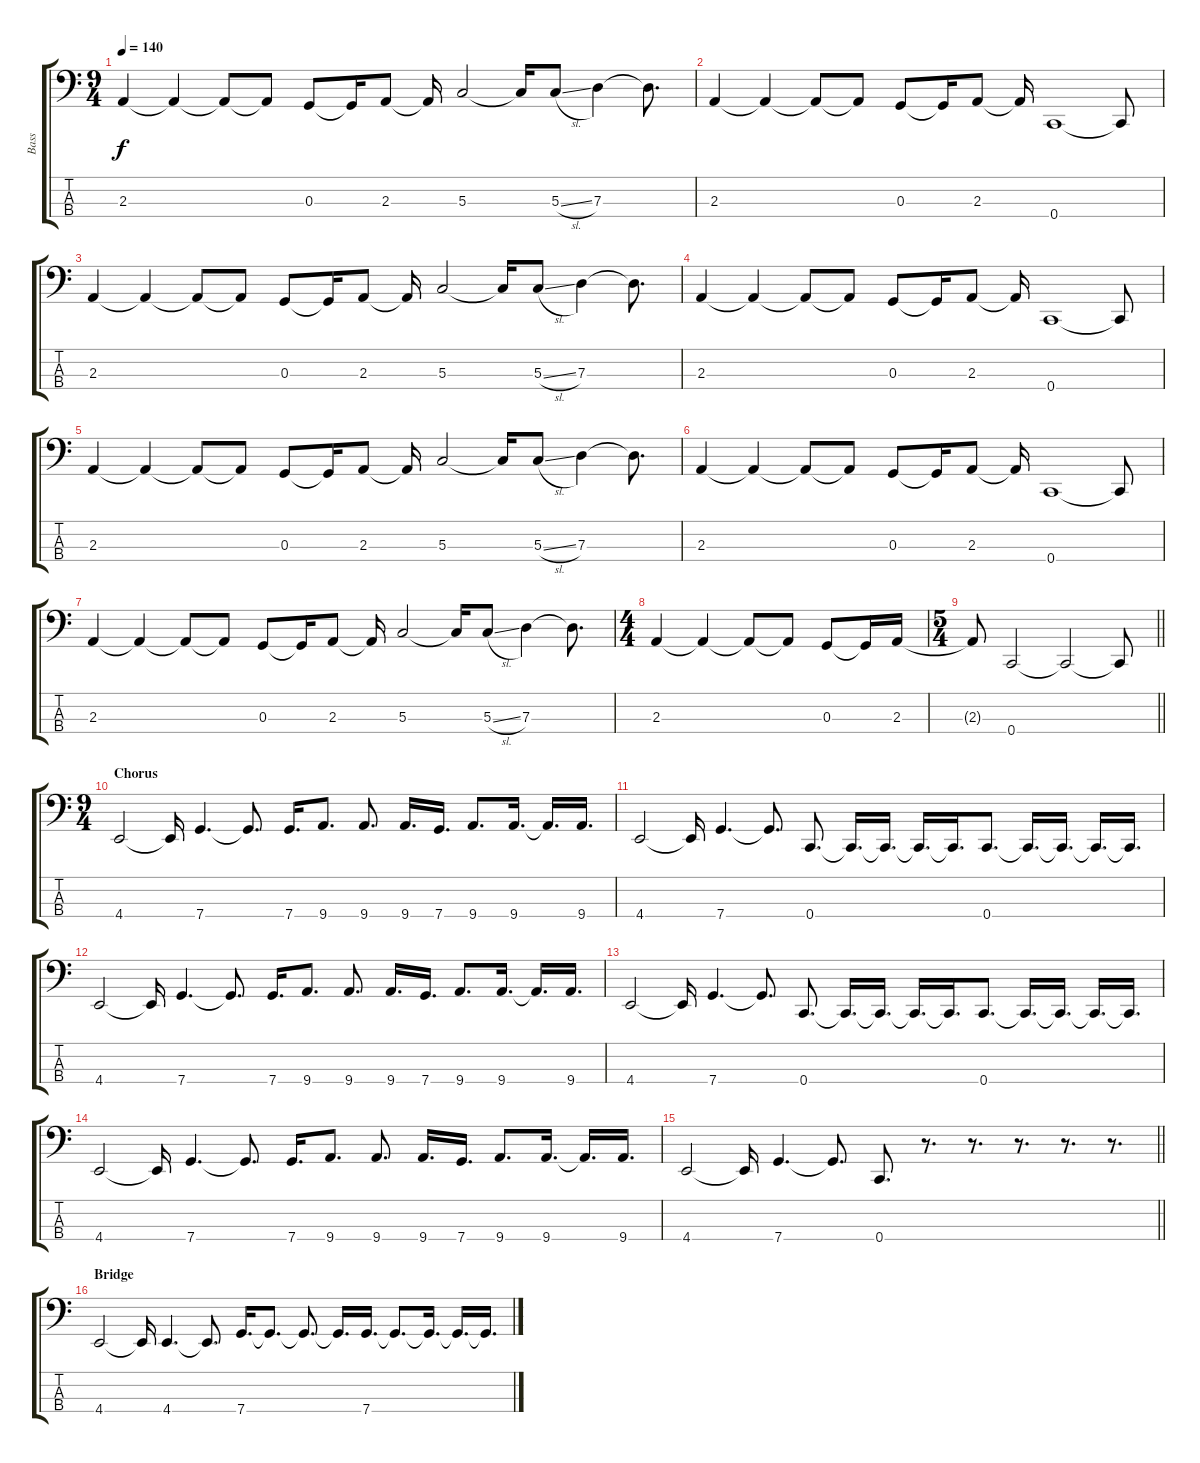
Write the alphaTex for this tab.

\track ("Bass" "Bass") {instrument electricbassfinger}
\staff {score tabs}
\tuning (F2 C2 G1 C1) {hide}
\ts (9 4)
\tempo 140
\clef f4
\ks c
2.3.4{dy f} 2.3{t}.4 2.3{t}.8 2.3{t}.8 0.3.8 0.3{t}.16 2.3.8 2.3{t}.16 5.3.2 5.3{t}.16 5.3{sl}.8 7.3.4 7.3{t}.8{d} |
2.3.4 2.3{t}.4 2.3{t}.8 2.3{t}.8 0.3.8 0.3{t}.16 2.3.8 2.3{t}.16 0.4.1 0.4{t}.8 |
2.3.4 2.3{t}.4 2.3{t}.8 2.3{t}.8 0.3.8 0.3{t}.16 2.3.8 2.3{t}.16 5.3.2 5.3{t}.16 5.3{sl}.8 7.3.4 7.3{t}.8{d} |
2.3.4 2.3{t}.4 2.3{t}.8 2.3{t}.8 0.3.8 0.3{t}.16 2.3.8 2.3{t}.16 0.4.1 0.4{t}.8 |
2.3.4 2.3{t}.4 2.3{t}.8 2.3{t}.8 0.3.8 0.3{t}.16 2.3.8 2.3{t}.16 5.3.2 5.3{t}.16 5.3{sl}.8 7.3.4 7.3{t}.8{d} |
2.3.4 2.3{t}.4 2.3{t}.8 2.3{t}.8 0.3.8 0.3{t}.16 2.3.8 2.3{t}.16 0.4.1 0.4{t}.8 |
2.3.4 2.3{t}.4 2.3{t}.8 2.3{t}.8 0.3.8 0.3{t}.16 2.3.8 2.3{t}.16 5.3.2 5.3{t}.16 5.3{sl}.8 7.3.4 7.3{t}.8{d} |
\ts (4 4)
2.3.4 2.3{t}.4 2.3{t}.8 2.3{t}.8 0.3.8 0.3{t}.16 2.3.16 |
\ts (5 4)
\barLineRight lightlight
2.3{t}.8 0.4.2 0.4{t}.2 0.4{t}.8 |
\ts (9 4)
\section ("" "Chorus")
4.4.2 4.4{t}.16 7.4.4{d} 7.4{t}.8{d} 7.4.16{d} 9.4.8{d} 9.4.8{d} 9.4.16{d} 7.4.16{d} 9.4.8{d} 9.4.16{d} 9.4{t}.16{d} 9.4.16{d} |
4.4.2 4.4{t}.16 7.4.4{d} 7.4{t}.8{d} 0.4.8{d} 0.4{t}.16{d} 0.4{t}.16{d} 0.4{t}.16{d} 0.4{t}.16{d} 0.4.8{d} 0.4{t}.16{d} 0.4{t}.16{d} 0.4{t}.16{d} 0.4{t}.16{d} |
4.4.2 4.4{t}.16 7.4.4{d} 7.4{t}.8{d} 7.4.16{d} 9.4.8{d} 9.4.8{d} 9.4.16{d} 7.4.16{d} 9.4.8{d} 9.4.16{d} 9.4{t}.16{d} 9.4.16{d} |
4.4.2 4.4{t}.16 7.4.4{d} 7.4{t}.8{d} 0.4.8{d} 0.4{t}.16{d} 0.4{t}.16{d} 0.4{t}.16{d} 0.4{t}.16{d} 0.4.8{d} 0.4{t}.16{d} 0.4{t}.16{d} 0.4{t}.16{d} 0.4{t}.16{d} |
4.4.2 4.4{t}.16 7.4.4{d} 7.4{t}.8{d} 7.4.16{d} 9.4.8{d} 9.4.8{d} 9.4.16{d} 7.4.16{d} 9.4.8{d} 9.4.16{d} 9.4{t}.16{d} 9.4.16{d} |
\barLineRight lightlight
4.4.2 4.4{t}.16 7.4.4{d} 7.4{t}.8{d} 0.4.8{d} r.8{d} r.8{d} r.8{d} r.8{d} r.8{d} |
\section ("" "Bridge")
4.4.2 4.4{t}.16 4.4.4{d} 4.4{t}.8{d} 7.4.16{d} 7.4{t}.8{d} 7.4{t}.8{d} 7.4{t}.16{d} 7.4.16{d} 7.4{t}.8{d} 7.4{t}.16{d} 7.4{t}.16{d} 7.4{t}.16{d}
